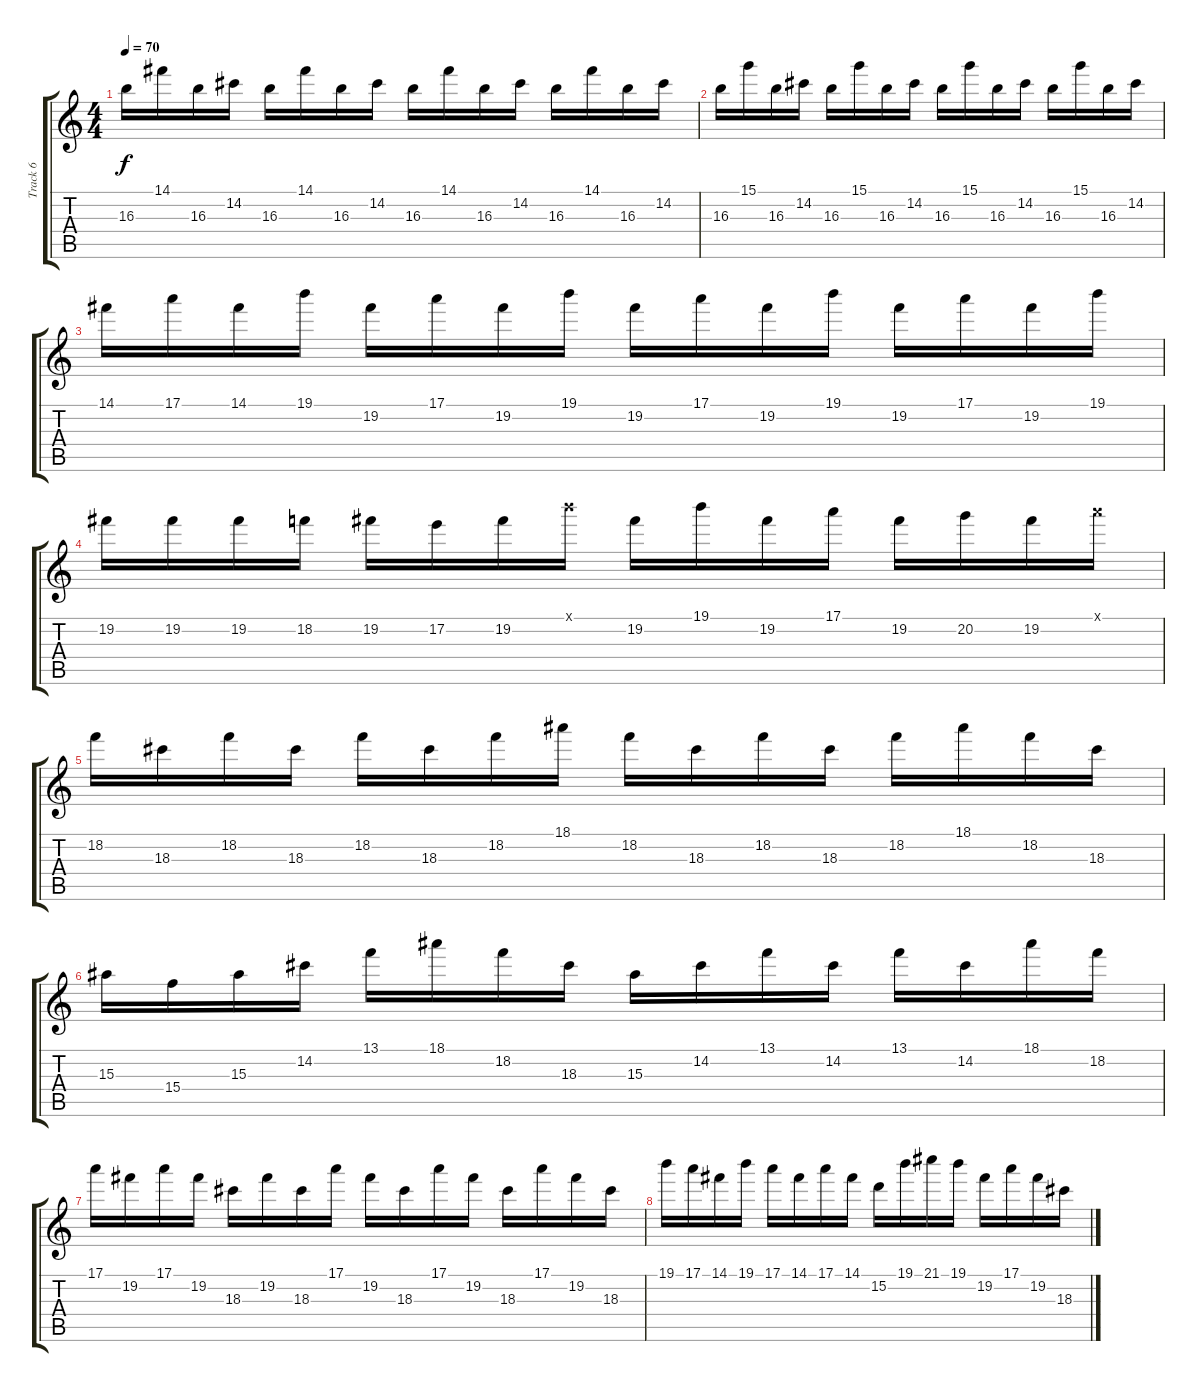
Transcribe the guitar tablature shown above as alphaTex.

\track ("Track 6" "Track 6") {instrument overdrivenguitar}
\staff {score tabs}
\tuning (E4 B3 G3 D3 A2 E2) {hide}
\ts (4 4)
\tempo 70
\clef g2
\ks c
16.3.16{dy f} 14.1.16 16.3.16 14.2.16 16.3.16 14.1.16 16.3.16 14.2.16 16.3.16 14.1.16 16.3.16 14.2.16 16.3.16 14.1.16 16.3.16 14.2.16 |
16.3.16 15.1.16 16.3.16 14.2.16 16.3.16 15.1.16 16.3.16 14.2.16 16.3.16 15.1.16 16.3.16 14.2.16 16.3.16 15.1.16 16.3.16 14.2.16 |
14.1.16 17.1.16 14.1.16 19.1.16 19.2.16 17.1.16 19.2.16 19.1.16 19.2.16 17.1.16 19.2.16 19.1.16 19.2.16 17.1.16 19.2.16 19.1.16 |
19.2.16 19.2.16 19.2.16 18.2.16 19.2.16 17.2.16 19.2.16 19.1{x}.16 19.2.16 19.1.16 19.2.16 17.1.16 19.2.16 20.2.16 19.2.16 17.1{x}.16 |
18.2.16 18.3.16 18.2.16 18.3.16 18.2.16 18.3.16 18.2.16 18.1.16 18.2.16 18.3.16 18.2.16 18.3.16 18.2.16 18.1.16 18.2.16 18.3.16 |
15.3.16 15.4.16 15.3.16 14.2.16 13.1.16 18.1.16 18.2.16 18.3.16 15.3.16 14.2.16 13.1.16 14.2.16 13.1.16 14.2.16 18.1.16 18.2.16 |
17.1.16 19.2.16 17.1.16 19.2.16 18.3.16 19.2.16 18.3.16 17.1.16{volume 1} 19.2.16 18.3.16 17.1.16 19.2.16 18.3.16 17.1.16 19.2.16 18.3.16 |
19.1.16 17.1.16 14.1.16 19.1.16 17.1.16 14.1.16 17.1.16 14.1.16 15.2.16 19.1.16 21.1.16 19.1.16 19.2.16 17.1.16 19.2.16 18.3.16
